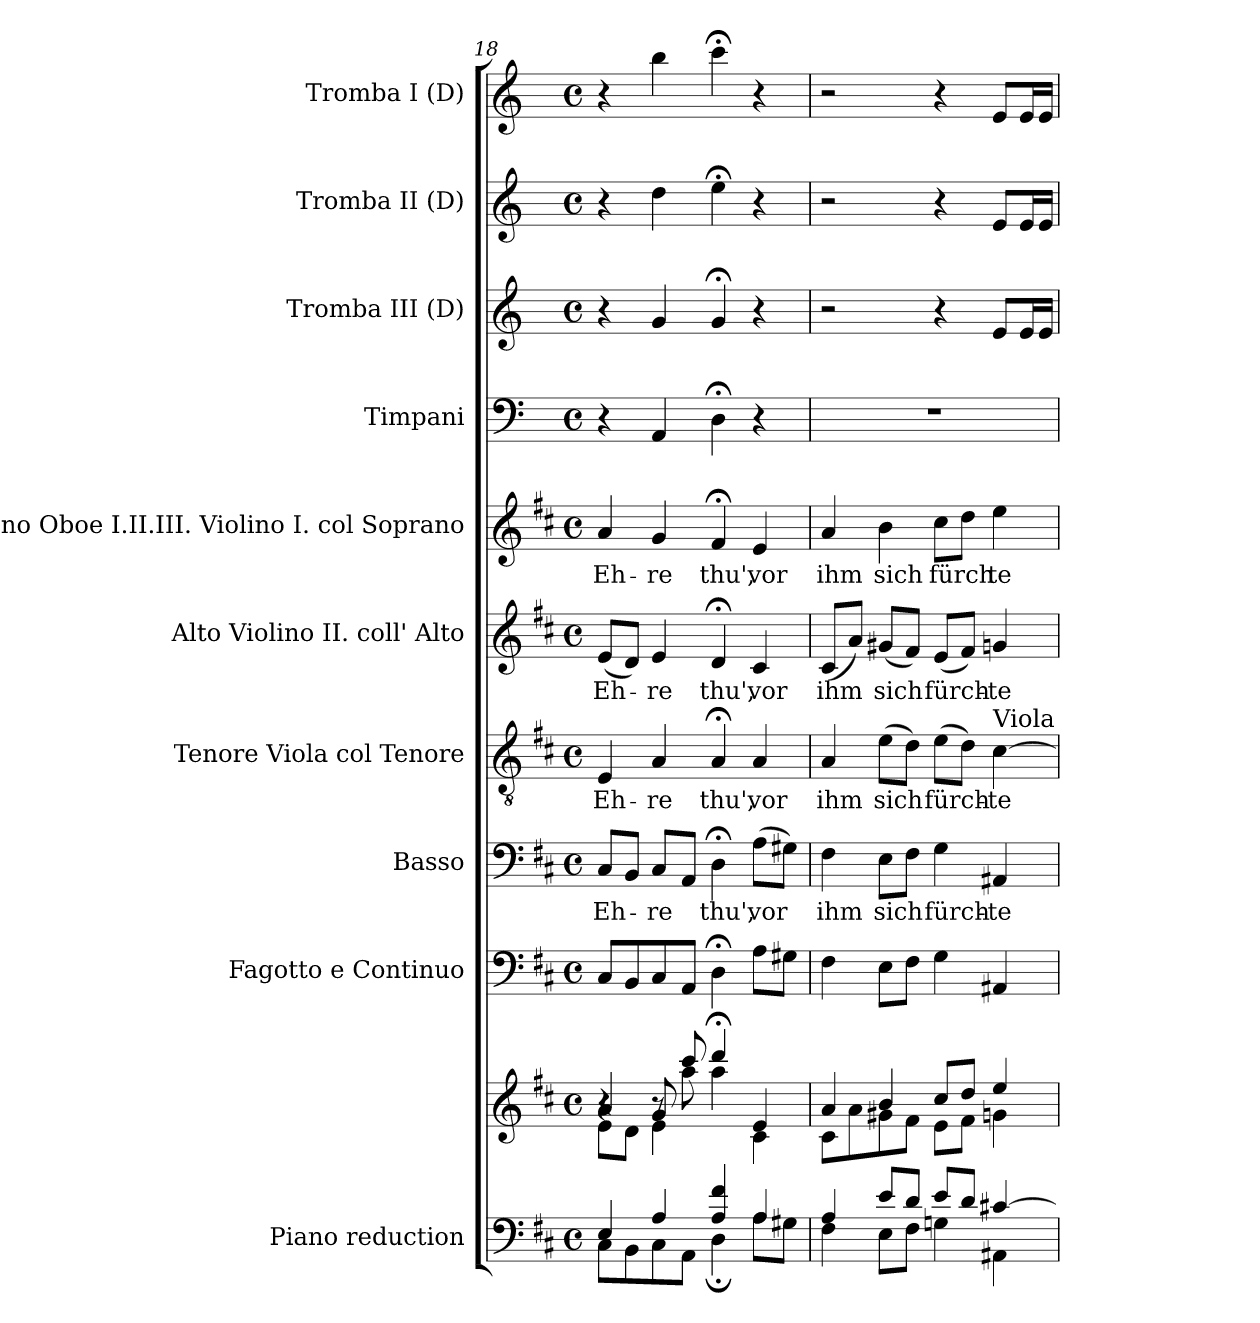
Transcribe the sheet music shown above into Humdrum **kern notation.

**kern	**kern	**kern	**kern	**text	**kern	**text	**kern	**text	**kern	**text	**kern	**kern	**kern	**kern
*part10	*part10	*part9	*part8	*part8	*part7	*part7	*part6	*part6	*part5	*part5	*part4	*part3	*part2	*part1
*staff11	*staff10	*staff9	*staff8	*staff8	*staff7	*staff7	*staff6	*staff6	*staff5	*staff5	*staff4	*staff3	*staff2	*staff1
*I"Piano reduction	*	*I"Fagotto e Continuo	*I"Basso	*	*I"Tenore Viola col Tenore	*	*I"Alto Violino II. coll' Alto	*	*I"Soprano Oboe I.II.III. Violino I. col Soprano	*	*I"Timpani	*I"Tromba III (D)	*I"Tromba II (D)	*I"Tromba I (D)
*I'Pno	*	*	*	*	*	*	*	*	*	*	*I'Timp	*	*	*
*clefF4	*clefG2	*clefF4	*clefF4	*	*clefGv2	*	*clefG2	*	*clefG2	*	*clefF4	*clefG2	*clefG2	*clefG2
*	*	*	*	*	*	*	*	*	*	*	*	*ITrd-1c-2	*ITrd-1c-2	*ITrd-1c-2
*k[f#c#]	*k[f#c#]	*k[f#c#]	*k[f#c#]	*	*k[f#c#]	*	*k[f#c#]	*	*k[f#c#]	*	*k[]	*k[f#c#]	*k[f#c#]	*k[f#c#]
*M4/4	*M4/4	*M4/4	*M4/4	*	*M4/4	*	*M4/4	*	*M4/4	*	*M4/4	*M4/4	*M4/4	*M4/4
*met(c)	*met(c)	*met(c)	*met(c)	*	*met(c)	*	*met(c)	*	*met(c)	*	*met(c)	*met(c)	*met(c)	*met(c)
=18	=18	=18	=18	=18	=18	=18	=18	=18	=18	=18	=18	=18	=18	=18
*^	*^	*	*	*	*	*	*	*	*	*	*	*	*	*
*	*	*	*^	*	*	*	*	*	*	*	*	*	*	*	*	*
!	!	!	!	!	!	!	!LO:LY:b	!	!LO:LY:b	!	!LO:LY:b	!	!LO:LY:b	!	!	!	!
4E/	8C#\L	4r	8e\L	4a/	8C#/L	8C#/L	Eh-	4E/	Eh-	(8e/L	Eh-	4a/	Eh-	4r	4r	4r	4r
.	8BB\	.	8d\J	.	8BB/	8BB/J	.	.	.	8d/J)	.	.	.	.	.	.	.
!	!	!	!	!	!	!	!LO:LY:b	!	!LO:LY:b	!	!LO:LY:b	!	!LO:LY:b	!	!	!	!
4A/	8C#\	8r	4e\	8g/	8C#/	8C#/L	-re	4A/	re	4e/	-re	4g/	re	4AA/	4a/	4ee\	4ccc#\
.	8AA\J	8ccc#/	.	8aa\	8AA/J	8AA/J	.	.	.	.	.	.	.	.	.	.	.
!	!	!	!	!	!	!	!LO:LY:b	!	!LO:LY:b	!	!LO:LY:b	!	!LO:LY:b	!	!	!	!
4A/ 4f#/	4D;\	4ddd;</	4aa\	2ryy	4D;<\	4D;<\	thu',	4A;</	thu',	4d;</	thu',	4f#;</	thu',	4D;<\	4a;</	4ff#;<\	4ddd;<\
!	!	!	!	!	!	!	!LO:LY:b	!	!LO:LY:b	!	!LO:LY:b	!	!LO:LY:b	!	!	!	!
4A/	8A\L	4e/	4c#\	.	8A\L	(8A\L	vor	4A/	vor	4c#/	vor	4e/	vor	4r	4r	4r	4r
.	8G#X\J	.	.	.	8G#X\J	8G#X\J)	.	.	.	.	.	.	.	.	.	.	.
*	*	*	*v	*v	*	*	*	*	*	*	*	*	*	*	*	*	*
!!LO:PB:g=z
=19	=19	=19	=19	=19	=19	=19	=19	=19	=19	=19	=19	=19	=19	=19	=19	=19
!	!	!	!	!	!	!LO:LY:b	!	!LO:LY:b	!	!LO:LY:b	!	!LO:LY:b	!	!	!	!
4A/	4F#\	4a/	8c#\L	4F#\	4F#\	ihm	4A/	ihm	(8c#/L	ihm	4a/	ihm	1r	2r	2r	2r
.	.	.	8a\	.	.	.	.	.	8a/J)	.	.	.	.	.	.	.
!	!	!	!	!	!	!LO:LY:b	!	!LO:LY:b	!	!LO:LY:b	!	!LO:LY:b	!	!	!	!
8e/L	8E\L	4b/	8g#X\	8E\L	8E\L	sich	(8e\L	sich	(8g#X/L	sich	4b\	sich	.	.	.	.
8d/J	8F#\J	.	8f#\J	8F#\J	8F#\J	.	8d\J)	.	8f#/J)	.	.	.	.	.	.	.
!	!	!	!	!	!	!LO:LY:b	!	!LO:LY:b	!	!LO:LY:b	!	!LO:LY:b	!	!	!	!
8e/L	4Gn\	8cc#/L	8e\L	4G\	4G\	fürch-	(8e\L	fürch-	(8e/L	fürch-	8cc#\L	fürch	.	4r	4r	4r
8d/J	.	8dd/J	8f#\J	.	.	.	8d\J)	.	8f#/J)	.	8dd\J	.	.	.	.	.
!	!	!	!	!	!	!	!LO:TX:a:t=Viola	!	!	!	!	!	!	!	!	!
!	!	!	!	!	!	!LO:LY:b	!	!LO:LY:b	!	!LO:LY:b	!	!LO:LY:b	!	!	!	!
[4c#X/	4AA#X\	4ee/	4gn\	4AA#X/	4AA#X/	te	[4c#\	-te	4gn/	-te	4ee\	te	.	8f#/L	8f#/L	8f#/L
.	.	.	.	.	.	.	.	.	.	.	.	.	.	16f#/L	16f#/L	16f#/L
.	.	.	.	.	.	.	.	.	.	.	.	.	.	16f#/JJ	16f#/JJ	16f#/JJ
*v	*v	*	*	*	*	*	*	*	*	*	*	*	*	*	*	*
*	*v	*v	*	*	*	*	*	*	*	*	*	*	*	*	*
=	=	=	=	=	=	=	=	=	=	=	=	=	=	=
*-	*-	*-	*-	*-	*-	*-	*-	*-	*-	*-	*-	*-	*-	*-
